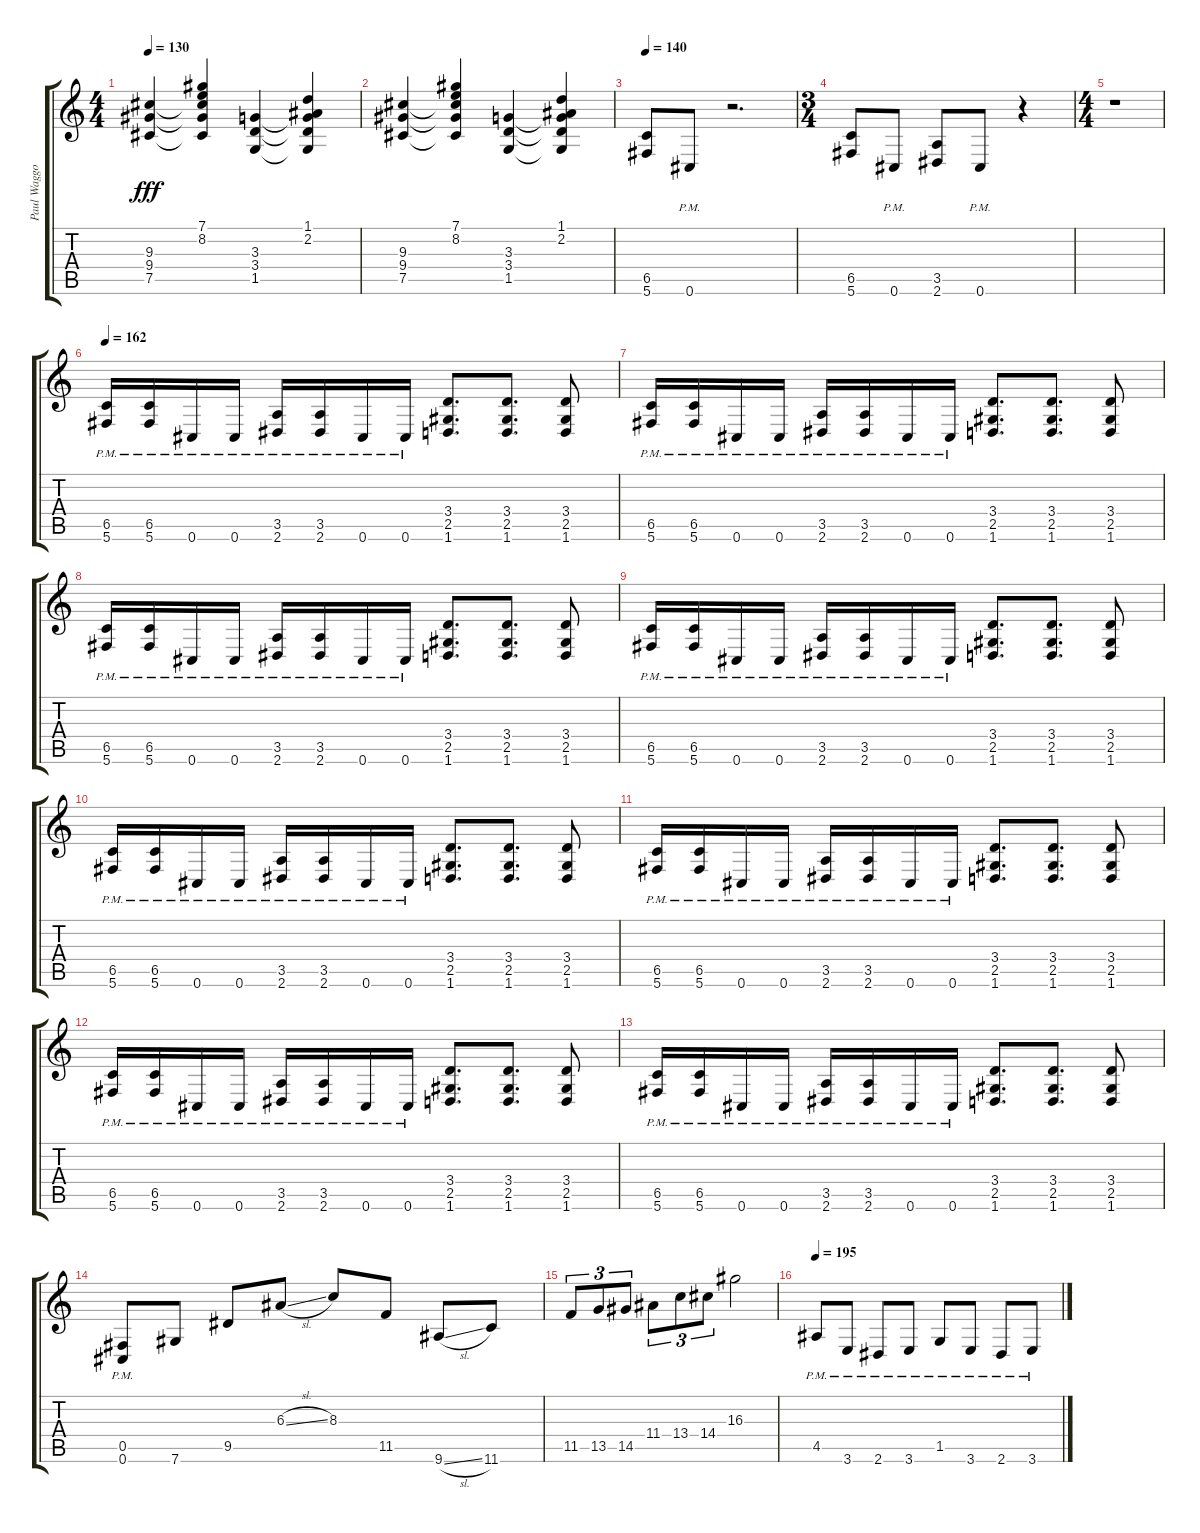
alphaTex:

\track ("Paul Waggoner" "Paul Waggo") {instrument distortionguitar}
\staff {score tabs}
\tuning (Db4 Ab3 E3 B2 Gb2 Db2) {hide}
\ts (4 4)
\tempo 130
\clef g2
\ks c
(9.3 9.4 7.5).4{dy fff} (7.1 8.2 9.3{t} 9.4{t} 7.5{t}).4 (3.3 3.4 1.5).4 (1.1 2.2 3.3{t} 3.4{t} 1.5{t}).4 |
(9.3 9.4 7.5).4 (7.1 8.2 9.3{t} 9.4{t} 7.5{t}).4 (3.3 3.4 1.5).4 (1.1 2.2 3.3{t} 3.4{t} 1.5{t}).4 |
\tempo 140
(6.5 5.6).8 0.6{pm}.8 r.2{d} |
\ts (3 4)
(6.5 5.6).8 0.6{pm}.8 (3.5 2.6).8 0.6{pm}.8 r.4 |
\ts (4 4)
r.1 |
\tempo 162
(6.5{pm} 5.6{pm}).16 (6.5{pm} 5.6{pm}).16 0.6{pm}.16 0.6{pm}.16 (3.5{pm} 2.6{pm}).16 (3.5{pm} 2.6{pm}).16 0.6{pm}.16 0.6{pm}.16 (3.4 2.5 1.6).8{d} (3.4 2.5 1.6).8{d} (3.4 2.5 1.6).8 |
(6.5{pm} 5.6{pm}).16 (6.5{pm} 5.6{pm}).16 0.6{pm}.16 0.6{pm}.16 (3.5{pm} 2.6{pm}).16 (3.5{pm} 2.6{pm}).16 0.6{pm}.16 0.6{pm}.16 (3.4 2.5 1.6).8{d} (3.4 2.5 1.6).8{d} (3.4 2.5 1.6).8 |
(6.5{pm} 5.6{pm}).16 (6.5{pm} 5.6{pm}).16 0.6{pm}.16 0.6{pm}.16 (3.5{pm} 2.6{pm}).16 (3.5{pm} 2.6{pm}).16 0.6{pm}.16 0.6{pm}.16 (3.4 2.5 1.6).8{d} (3.4 2.5 1.6).8{d} (3.4 2.5 1.6).8 |
(6.5{pm} 5.6{pm}).16 (6.5{pm} 5.6{pm}).16 0.6{pm}.16 0.6{pm}.16 (3.5{pm} 2.6{pm}).16 (3.5{pm} 2.6{pm}).16 0.6{pm}.16 0.6{pm}.16 (3.4 2.5 1.6).8{d} (3.4 2.5 1.6).8{d} (3.4 2.5 1.6).8 |
(6.5{pm} 5.6{pm}).16 (6.5{pm} 5.6{pm}).16 0.6{pm}.16 0.6{pm}.16 (3.5{pm} 2.6{pm}).16 (3.5{pm} 2.6{pm}).16 0.6{pm}.16 0.6{pm}.16 (3.4 2.5 1.6).8{d} (3.4 2.5 1.6).8{d} (3.4 2.5 1.6).8 |
(6.5{pm} 5.6{pm}).16 (6.5{pm} 5.6{pm}).16 0.6{pm}.16 0.6{pm}.16 (3.5{pm} 2.6{pm}).16 (3.5{pm} 2.6{pm}).16 0.6{pm}.16 0.6{pm}.16 (3.4 2.5 1.6).8{d} (3.4 2.5 1.6).8{d} (3.4 2.5 1.6).8 |
(6.5{pm} 5.6{pm}).16 (6.5{pm} 5.6{pm}).16 0.6{pm}.16 0.6{pm}.16 (3.5{pm} 2.6{pm}).16 (3.5{pm} 2.6{pm}).16 0.6{pm}.16 0.6{pm}.16 (3.4 2.5 1.6).8{d} (3.4 2.5 1.6).8{d} (3.4 2.5 1.6).8 |
(6.5{pm} 5.6{pm}).16 (6.5{pm} 5.6{pm}).16 0.6{pm}.16 0.6{pm}.16 (3.5{pm} 2.6{pm}).16 (3.5{pm} 2.6{pm}).16 0.6{pm}.16 0.6{pm}.16 (3.4 2.5 1.6).8{d} (3.4 2.5 1.6).8{d} (3.4 2.5 1.6).8 |
(0.5{pm} 0.6{pm}).8 7.6.8 9.5.8 6.3{sl}.8 8.3.8 11.5.8 9.6{sl}.8 11.6.8 |
11.5.8{tu (3 2)} 13.5.8{tu (3 2)} 14.5.8{tu (3 2)} 11.4.8{tu (3 2)} 13.4.8{tu (3 2)} 14.4.8{tu (3 2)} 16.3.2 |
\tempo 195
4.5{pm}.8 3.6{pm}.8 2.6{pm}.8 3.6{pm}.8 1.5{pm}.8 3.6{pm}.8 2.6{pm}.8 3.6{pm}.8
